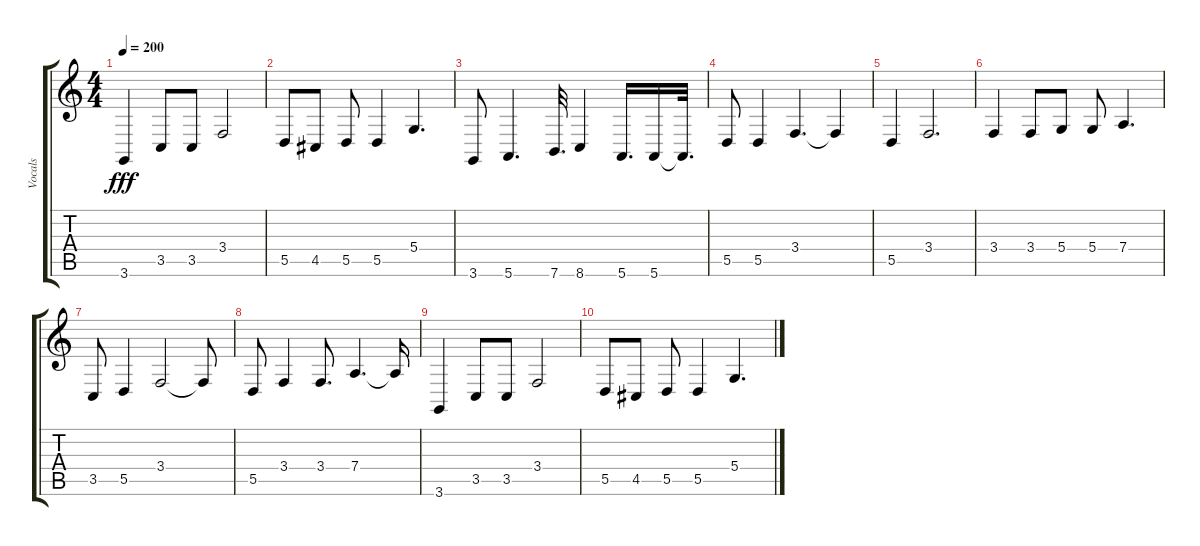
\track ("Vocals" "Vocals") {instrument lead2sawtooth}
\staff {score tabs}
\tuning (E4 B3 G3 D3 A2 E2) {hide}
\ts (4 4)
\tempo 200
\clef g2
\ks c
3.6.4{dy fff} 3.5.8 3.5.8 3.4.2 |
5.5.8 4.5.8 5.5.8 5.5.4 5.4.4{d} |
3.6.8 5.6.4{d} 7.6.32{d} 8.6.4 5.6.16{d} 5.6.16 5.6{t}.32{d} |
5.5.8 5.5.4 3.4.4{d} 3.4{t}.4 |
5.5.4 3.4.2{d} |
3.4.4 3.4.8 5.4.8 5.4.8 7.4.4{d} |
3.5.8 5.5.4 3.4.2 3.4{t}.8 |
5.5.8 3.4.4 3.4.8{d} 7.4.4{d} 7.4{t}.16 |
3.6.4 3.5.8 3.5.8 3.4.2 |
5.5.8 4.5.8 5.5.8 5.5.4 5.4.4{d}
